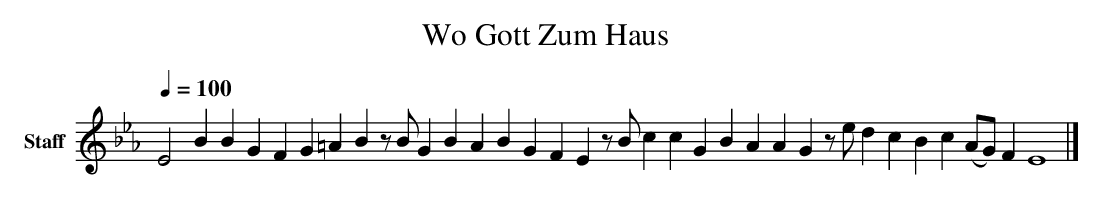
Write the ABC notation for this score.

X:1
T: Wo Gott Zum Haus
L: 1/4
M: none
Q: 1/4=100
V: P1 name="Staff"
K: Eb
[V: P1]  E2 B B G F G =A Bz/ B/ G B A B G F Ez/ B/ c c G B A A Gz/ e/ d c B c (A/G/) F E4|]
